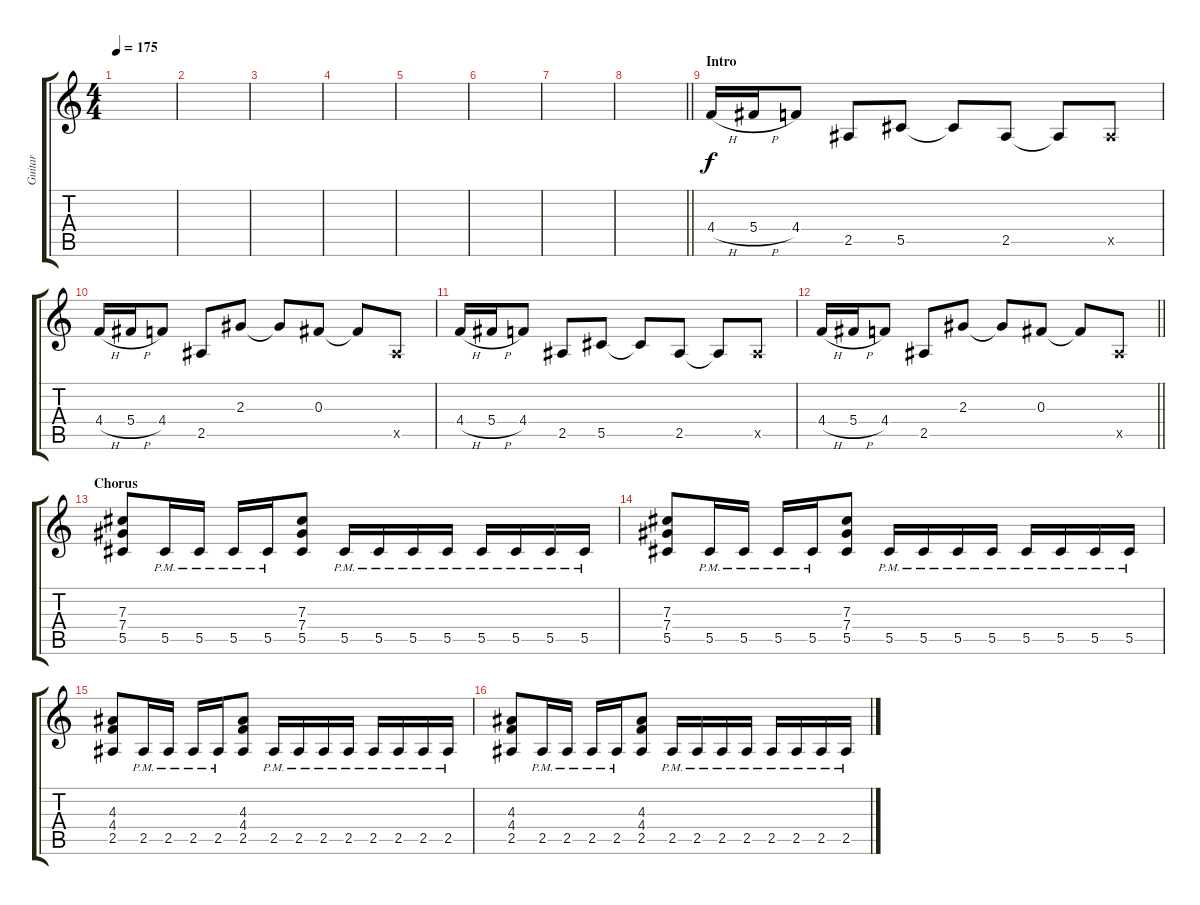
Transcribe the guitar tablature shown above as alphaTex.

\track ("Guitar" "Guitar") {instrument distortionguitar}
\staff {score tabs}
\tuning (Eb4 Bb3 Gb3 Db3 Ab2 Eb2) {hide}
\ts (4 4)
\tempo 175
\clef g2
\ks c
|
|
|
|
|
|
|
\barLineRight lightlight
|
\section ("" "Intro")
4.4{h}.16 5.4{h}.16 4.4.8 2.5.8 5.5.8 5.5{t}.8 2.5.8 2.5{t}.8 2.5{x}.8 |
4.4{h}.16 5.4{h}.16 4.4.8 2.5.8 2.3.8 2.3{t}.8 0.3.8 0.3{t}.8 2.5{x}.8 |
4.4{h}.16 5.4{h}.16 4.4.8 2.5.8 5.5.8 5.5{t}.8 2.5.8 2.5{t}.8 2.5{x}.8 |
\barLineRight lightlight
4.4{h}.16 5.4{h}.16 4.4.8 2.5.8 2.3.8 2.3{t}.8 0.3.8 0.3{t}.8 2.5{x}.8 |
\section ("" "Chorus")
(7.3 7.4 5.5).8 5.5{pm}.16 5.5{pm}.16 5.5{pm}.16 5.5{pm}.16 (7.3 7.4 5.5).8 5.5{pm}.16 5.5{pm}.16 5.5{pm}.16 5.5{pm}.16 5.5{pm}.16 5.5{pm}.16 5.5{pm}.16 5.5{pm}.16 |
(7.3 7.4 5.5).8 5.5{pm}.16 5.5{pm}.16 5.5{pm}.16 5.5{pm}.16 (7.3 7.4 5.5).8 5.5{pm}.16 5.5{pm}.16 5.5{pm}.16 5.5{pm}.16 5.5{pm}.16 5.5{pm}.16 5.5{pm}.16 5.5{pm}.16 |
(4.3 4.4 2.5).8 2.5{pm}.16 2.5{pm}.16 2.5{pm}.16 2.5{pm}.16 (4.3 4.4 2.5).8 2.5{pm}.16 2.5{pm}.16 2.5{pm}.16 2.5{pm}.16 2.5{pm}.16 2.5{pm}.16 2.5{pm}.16 2.5{pm}.16 |
(4.3 4.4 2.5).8 2.5{pm}.16 2.5{pm}.16 2.5{pm}.16 2.5{pm}.16 (4.3 4.4 2.5).8 2.5{pm}.16 2.5{pm}.16 2.5{pm}.16 2.5{pm}.16 2.5{pm}.16 2.5{pm}.16 2.5{pm}.16 2.5{pm}.16
